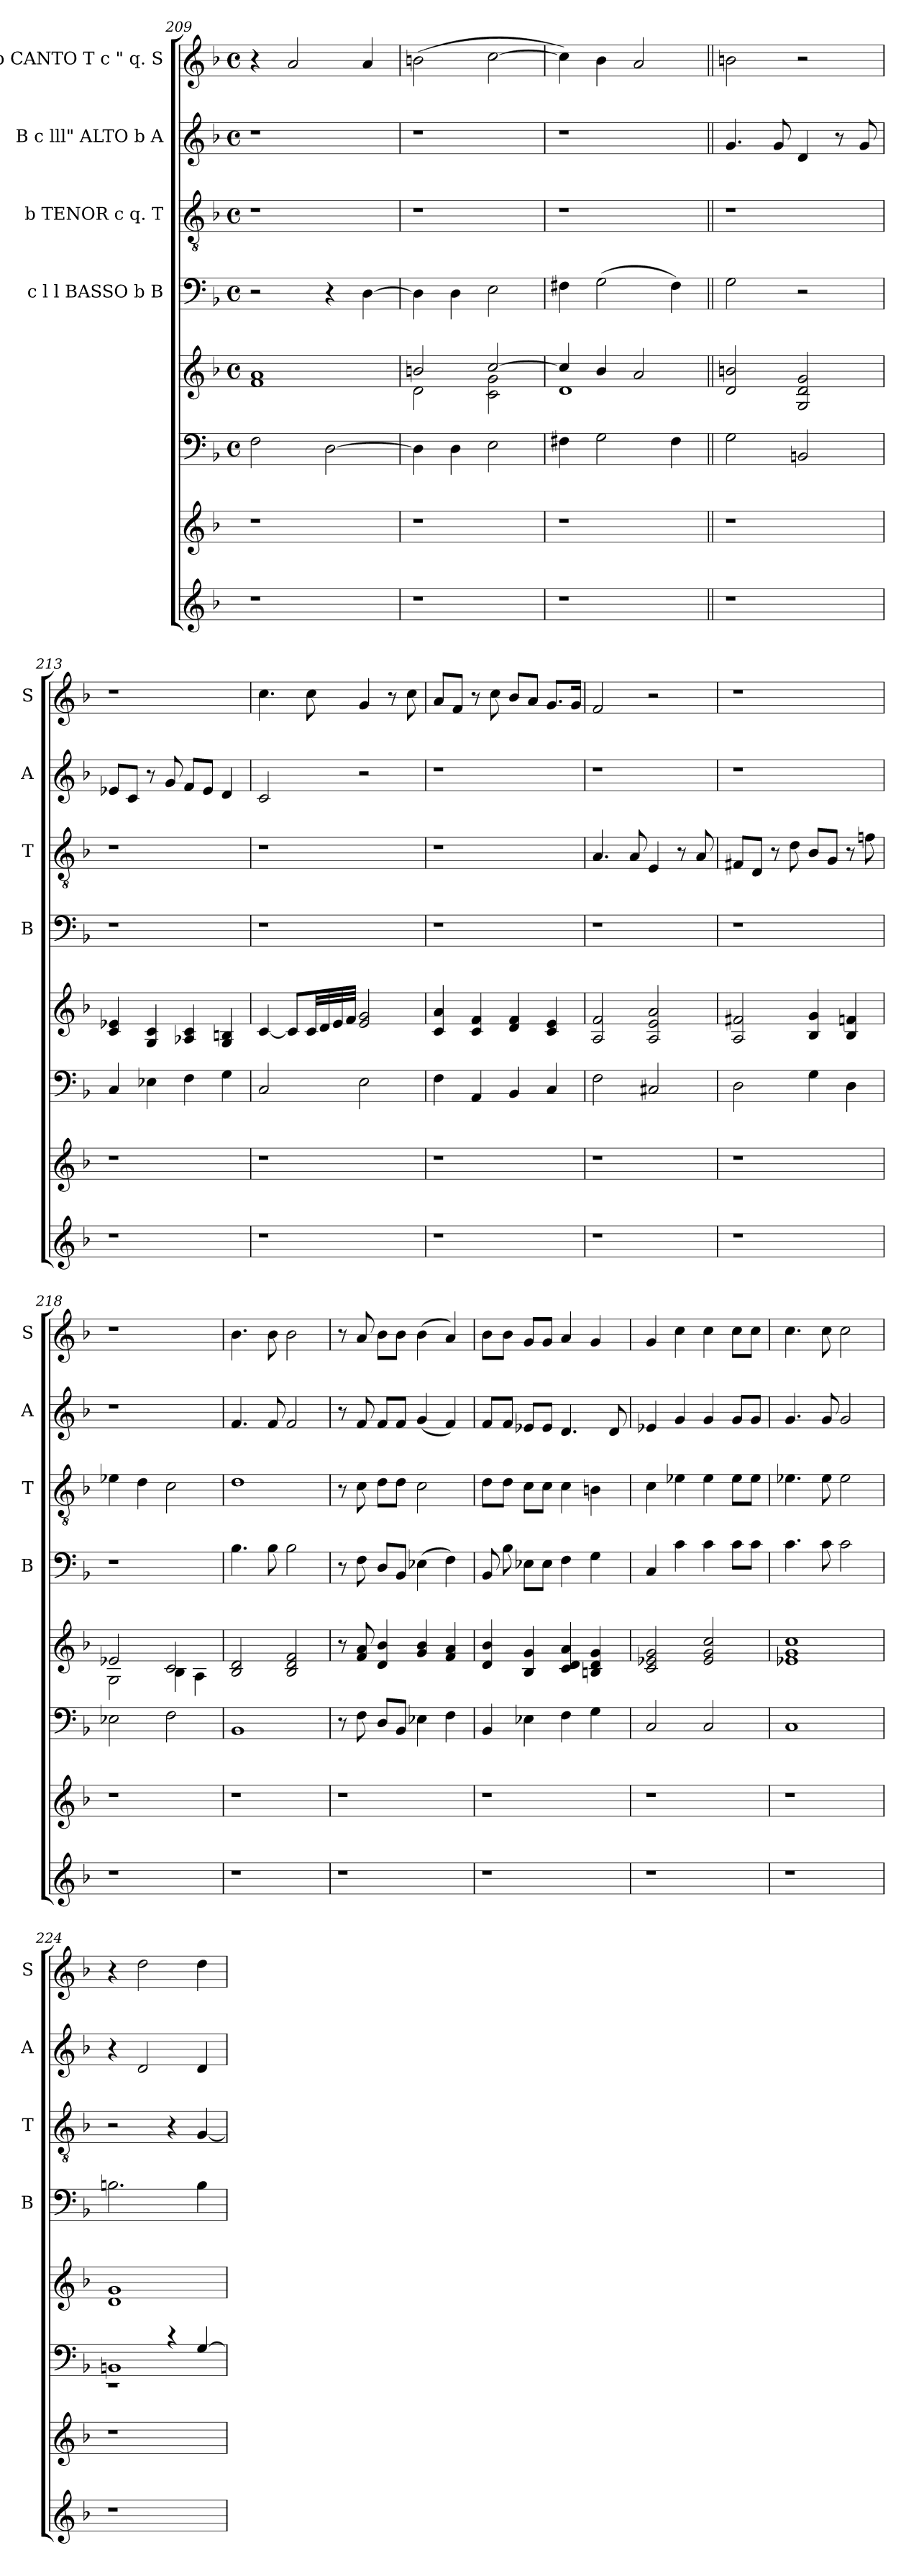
**kern	**kern	**kern	**kern	**kern	**kern	**kern	**kern
*part7	*part7	*part6	*part5	*part4	*part3	*part2	*part1
*staff8	*staff7	*staff6	*staff5	*staff4	*staff3	*staff2	*staff1
*	*	*	*	*I"c l l BASSO b B	*I"b TENOR c q. T	*I"B c lll" ALTO b A	*I"b CANTO T c " q. S
*	*	*	*	*I'B	*I'T	*I'A	*I'S
!!LO:PB:g=z
*clefG2	*clefG2	*clefF4	*clefG2	*clefF4	*clefGv2	*clefG2	*clefG2
*k[b-]	*k[b-]	*k[b-]	*k[b-]	*k[b-]	*k[b-]	*k[b-]	*k[b-]
*F:	*F:	*F:	*F:	*F:	*F:	*F:	*F:
*	*	*M4/4	*M4/4	*M4/4	*M4/4	*M4/4	*M4/4
*	*	*met(c)	*met(c)	*met(c)	*met(c)	*met(c)	*met(c)
=209	=209	=209	=209	=209	=209	=209	=209
1r	1r	2F\	1f 1a	2r	1r	1r	4r
.	.	.	.	.	.	.	2a/
.	.	[>2D\	.	4r	.	.	.
.	.	.	.	[>4D\	.	.	4a/
=210	=210	=210	=210	=210	=210	=210	=210
*	*	*	*^	*	*	*	*
1r	1r	4D\]	2bn/	2d\	4D\]	1r	1r	(>2bn\
.	.	4D\	.	.	4D\	.	.	.
.	.	2E\	[>2cc/	2c\ 2g\	2E\	.	.	[>2cc\
=211	=211	=211	=211	=211	=211	=211	=211	=211
1r	1r	4F#X\	4cc/]	1d	4F#X\	1r	1r	4cc\])
.	.	2G\	4b-/	.	(>2G\	.	.	4b-\
.	.	.	2a/	.	.	.	.	2a/
.	.	4F#\	.	.	4F#\)	.	.	.
*	*	*	*v	*v	*	*	*	*
=212||	=212||	=212||	=212||	=212||	=212||	=212||	=212||
1r	1r	2G\	2d/ 2bn/	2G\	1r	4.g/	2bn\
.	.	.	.	.	.	8g/	.
.	.	2BBn/	2G/ 2d/ 2g/	2r	.	4d/	2r
.	.	.	.	.	.	8r	.
.	.	.	.	.	.	8g/	.
!!LO:LB:g=z
=213	=213	=213	=213	=213	=213	=213	=213
1r	1r	4C/	4c/ 4e-X/	1r	1r	8e-X/L	1r
.	.	.	.	.	.	8c/J	.
.	.	4E-X\	4G/ 4c/	.	.	8r	.
.	.	.	.	.	.	8g/	.
.	.	4F\	4A-X/ 4c/	.	.	8f/L	.
.	.	.	.	.	.	8e-/J	.
.	.	4G\	4G/ 4Bn/	.	.	4d/	.
=214	=214	=214	=214	=214	=214	=214	=214
1r	1r	2C/	[<4c/	1r	1r	2c/	4.cc\
.	.	.	8c/L]	.	.	.	.
.	.	.	32c/LL	.	.	.	8cc\
.	.	.	32d/	.	.	.	.
.	.	.	32e/	.	.	.	.
.	.	.	32f/JJJ	.	.	.	.
.	.	2E\	2e/ 2g/	.	.	2r	4g/
.	.	.	.	.	.	.	8r
.	.	.	.	.	.	.	8cc\
=215	=215	=215	=215	=215	=215	=215	=215
1r	1r	4F\	4c/ 4a/	1r	1r	1r	8a/L
.	.	.	.	.	.	.	8f/J
.	.	4AA/	4c/ 4f/	.	.	.	8r
.	.	.	.	.	.	.	8cc\
.	.	4BB-/	4d/ 4f/	.	.	.	8b-/L
.	.	.	.	.	.	.	8a/J
.	.	4C/	4c/ 4e/	.	.	.	8.g/L
.	.	.	.	.	.	.	16g/Jk
=216	=216	=216	=216	=216	=216	=216	=216
1r	1r	2F\	2A/ 2f/	1r	4.A/	1r	2f/
.	.	.	.	.	8A/	.	.
.	.	2C#X/	2A/ 2e/ 2a/	.	4E/	.	2r
.	.	.	.	.	8r	.	.
.	.	.	.	.	8A/	.	.
!!LO:PB:g=z
=217	=217	=217	=217	=217	=217	=217	=217
1r	1r	2D\	2A/ 2f#X/	1r	8F#X/L	1r	1r
.	.	.	.	.	8D/J	.	.
.	.	.	.	.	8r	.	.
.	.	.	.	.	8d\	.	.
.	.	4G\	4B-/ 4g/	.	8B-/L	.	.
.	.	.	.	.	8G/J	.	.
.	.	4D\	4B-/ 4fn/	.	8r	.	.
.	.	.	.	.	8fn\	.	.
=218	=218	=218	=218	=218	=218	=218	=218
*	*	*	*^	*	*	*	*
1r	1r	2E-X\	2e-X/	2G\	1r	4e-X\	1r	1r
.	.	.	.	.	.	4d\	.	.
.	.	2F\	2c/	4B-\	.	2c\	.	.
.	.	.	.	4A\	.	.	.	.
*	*	*	*v	*v	*	*	*	*
=219	=219	=219	=219	=219	=219	=219	=219
1r	1r	1BB-	2B-/ 2d/	4.B-\	1d	4.f/	4.b-\
.	.	.	.	8B-\	.	8f/	8b-\
.	.	.	2B-/ 2d/ 2f/	2B-\	.	2f/	2b-\
=220	=220	=220	=220	=220	=220	=220	=220
1r	1r	8r	8r	8r	8r	8r	8r
.	.	8F\	8f/ 8a/	8F\	8c\	8f/	8a/
.	.	8D/L	4d/ 4b-/	8D/L	8d\L	8f/L	8b-\L
.	.	8BB-/J	.	8BB-/J	8d\J	8f/J	8b-\J
.	.	4E-X\	4g/ 4b-/	(>4E-X\	2c\	(<4g/	(>4b-\
.	.	4F\	4f/ 4a/	4F\)	.	4f/)	4a/)
!!LO:LB:g=z
=221	=221	=221	=221	=221	=221	=221	=221
1r	1r	4BB-/	4d/ 4b-/	8BB-/	8d\L	8f/L	8b-\L
.	.	.	.	8B-\	8d\J	8f/J	8b-\J
.	.	4E-X\	4B-/ 4g/	8E-X\L	8c\L	8e-X/L	8g/L
.	.	.	.	8E-\J	8c\J	8e-/J	8g/J
.	.	4F\	4c/ 4d/ 4a/	4F\	4c\	4.d/	4a/
.	.	4G\	4Bn/ 4d/ 4g/	4G\	4Bn\	.	4g/
.	.	.	.	.	.	8d/	.
=222	=222	=222	=222	=222	=222	=222	=222
1r	1r	2C/	2c/ 2e-X/ 2g/	4C/	4c\	4e-X/	4g/
.	.	.	.	4c\	4e-X\	4g/	4cc\
.	.	2C/	2e-/ 2g/ 2cc/	4c\	4e-\	4g/	4cc\
.	.	.	.	8c\L	8e-\L	8g/L	8cc\L
.	.	.	.	8c\J	8e-\J	8g/J	8cc\J
=223	=223	=223	=223	=223	=223	=223	=223
1r	1r	1C	1e-X 1g 1cc	4.c\	4.e-X\	4.g/	4.cc\
.	.	.	.	8c\	8e-\	8g/	8cc\
.	.	.	.	2c\	2e-\	2g/	2cc\
=224	=224	=224	=224	=224	=224	=224	=224
*	*	*^	*	*	*	*	*
*	*	*	*^	*	*	*	*	*
1r	1r	1BBn	1rEE	2ryy	1d 1g	2.Bn\	2r	4r	4r
.	.	.	.	.	.	.	.	2d/	2dd\
.	.	.	.	4rc	.	.	4r	.	.
.	.	.	.	[>4G/	.	4B\	[>4G/	4d/	4dd\
*	*	*v	*v	*v	*	*	*	*	*
=	=	=	=	=	=	=	=
*-	*-	*-	*-	*-	*-	*-	*-
